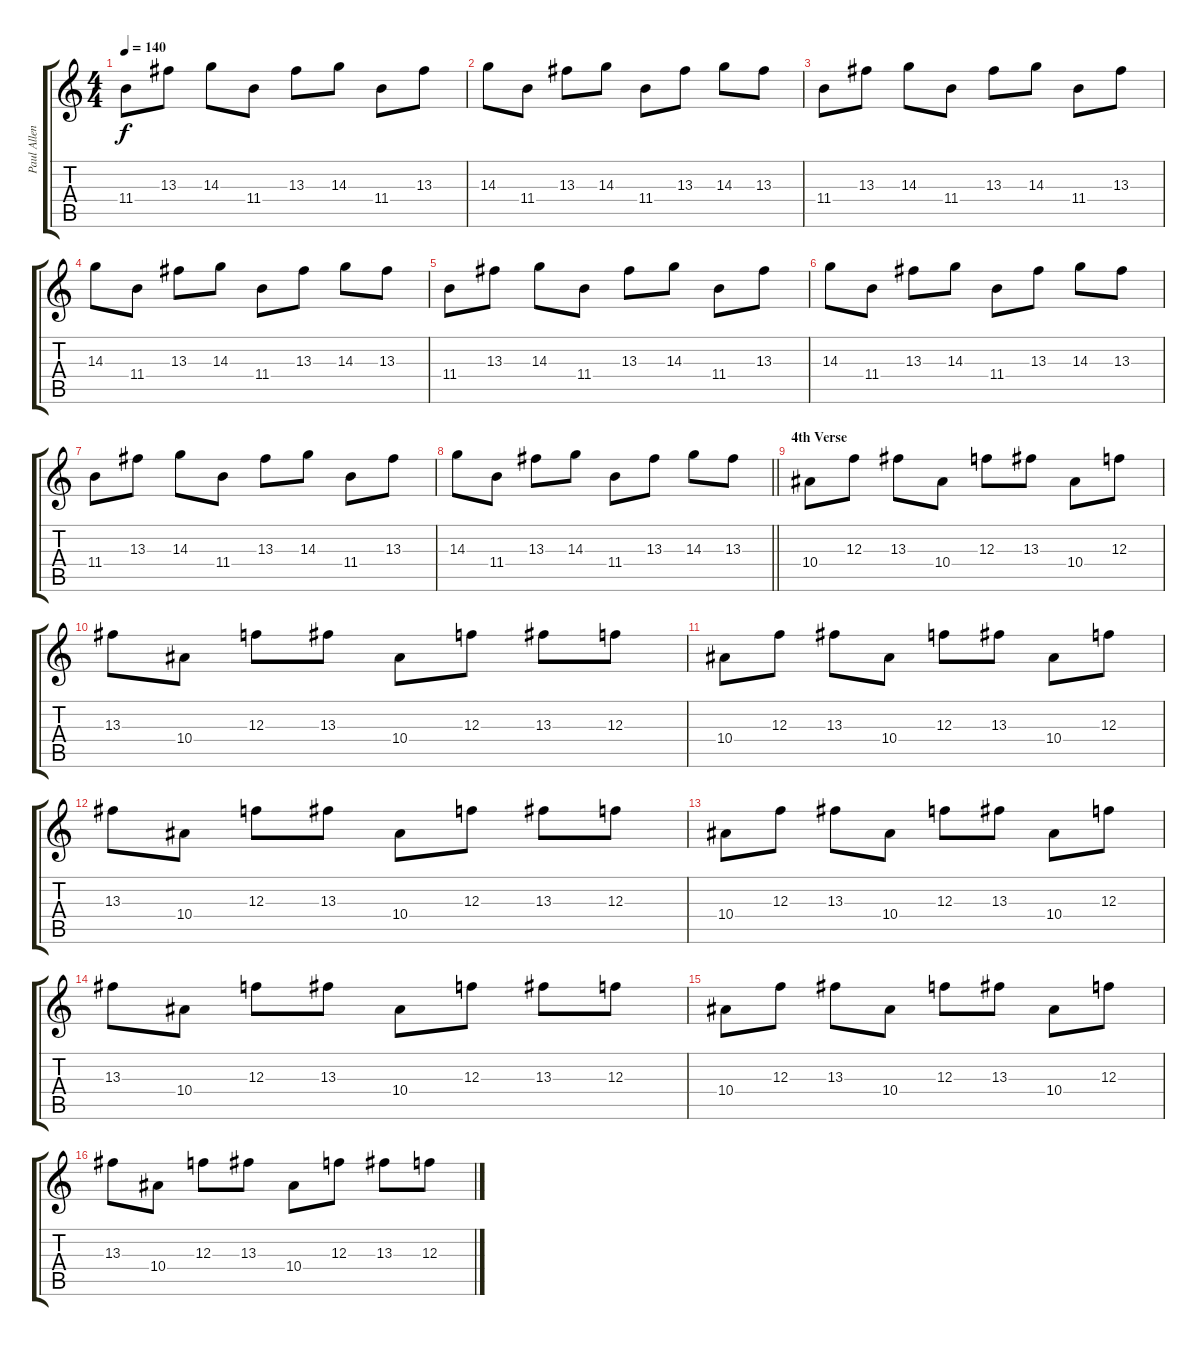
\track ("Paul Allender" "Paul Allen") {instrument distortionguitar}
\staff {score tabs}
\tuning (D4 A3 F3 C3 G2 D2) {hide}
\ts (4 4)
\tempo 140
\clef g2
\ks c
11.4.8{dy f} 13.3.8 14.3.8 11.4.8 13.3.8 14.3.8 11.4.8 13.3.8 |
14.3.8 11.4.8 13.3.8 14.3.8 11.4.8 13.3.8 14.3.8 13.3.8 |
11.4.8 13.3.8 14.3.8 11.4.8 13.3.8 14.3.8 11.4.8 13.3.8 |
14.3.8 11.4.8 13.3.8 14.3.8 11.4.8 13.3.8 14.3.8 13.3.8 |
11.4.8 13.3.8 14.3.8 11.4.8 13.3.8 14.3.8 11.4.8 13.3.8 |
14.3.8 11.4.8 13.3.8 14.3.8 11.4.8 13.3.8 14.3.8 13.3.8 |
11.4.8 13.3.8 14.3.8 11.4.8 13.3.8 14.3.8 11.4.8 13.3.8 |
\barLineRight lightlight
14.3.8 11.4.8 13.3.8 14.3.8 11.4.8 13.3.8 14.3.8 13.3.8 |
\section ("" "4th Verse")
10.4.8 12.3.8 13.3.8 10.4.8 12.3.8 13.3.8 10.4.8 12.3.8 |
13.3.8 10.4.8 12.3.8 13.3.8 10.4.8 12.3.8 13.3.8 12.3.8 |
10.4.8 12.3.8 13.3.8 10.4.8 12.3.8 13.3.8 10.4.8 12.3.8 |
13.3.8 10.4.8 12.3.8 13.3.8 10.4.8 12.3.8 13.3.8 12.3.8 |
10.4.8 12.3.8 13.3.8 10.4.8 12.3.8 13.3.8 10.4.8 12.3.8 |
13.3.8 10.4.8 12.3.8 13.3.8 10.4.8 12.3.8 13.3.8 12.3.8 |
10.4.8 12.3.8 13.3.8 10.4.8 12.3.8 13.3.8 10.4.8 12.3.8 |
13.3.8 10.4.8 12.3.8 13.3.8 10.4.8 12.3.8 13.3.8 12.3.8
